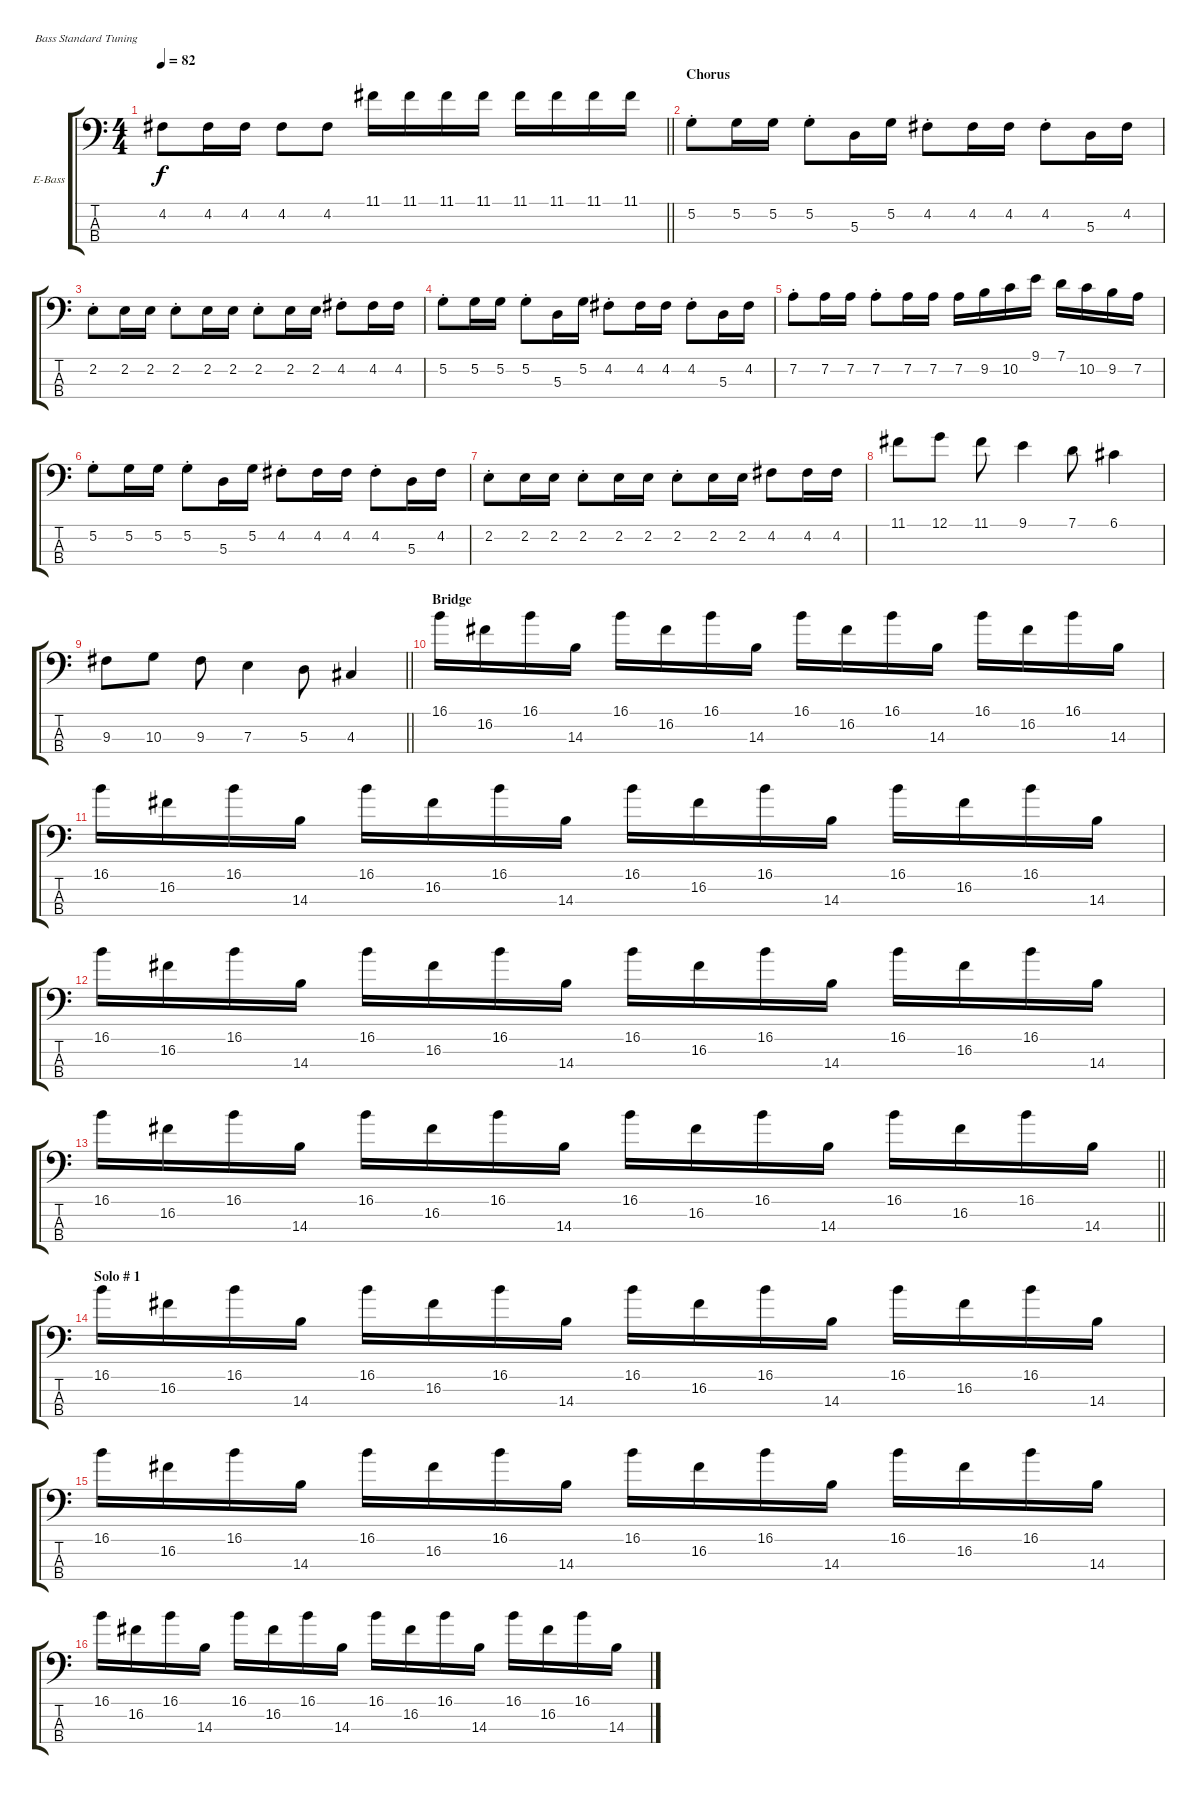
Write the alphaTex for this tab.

\bracketExtendMode groupsimilarinstruments
\firstSystemTrackNameOrientation horizontal
\otherSystemsTrackNameOrientation horizontal
\track ("Dubinin" "E-Bass") {instrument electricbassfinger}
\staff {score tabs}
\tuning (G2 D2 A1 E1)
\ts (4 4)
\tempo 82
\clef f4
\barLineRight lightlight
\ks c
4.2.8{dy f} 4.2.16 4.2.16 4.2.8 4.2.8 11.1.16 11.1.16 11.1.16 11.1.16 11.1.16 11.1.16 11.1.16 11.1.16 |
\section ("" "Chorus")
5.2{st}.8 5.2.16 5.2.16 5.2{st}.8 5.3.16 5.2.16 4.2{st}.8 4.2.16 4.2.16 4.2{st}.8 5.3.16 4.2.16 |
2.2{st}.8 2.2.16 2.2.16 2.2{st}.8 2.2.16 2.2.16 2.2{st}.8 2.2.16 2.2.16 4.2{st}.8 4.2.16 4.2.16 |
5.2{st}.8 5.2.16 5.2.16 5.2{st}.8 5.3.16 5.2.16 4.2{st}.8 4.2.16 4.2.16 4.2{st}.8 5.3.16 4.2.16 |
7.2{st}.8 7.2.16 7.2.16 7.2{st}.8 7.2.16 7.2.16 7.2.16 9.2.16 10.2.16 9.1.16 7.1.16 10.2.16 9.2.16 7.2.16 |
5.2{st}.8 5.2.16 5.2.16 5.2{st}.8 5.3.16 5.2.16 4.2{st}.8 4.2.16 4.2.16 4.2{st}.8 5.3.16 4.2.16 |
2.2{st}.8 2.2.16 2.2.16 2.2{st}.8 2.2.16 2.2.16 2.2{st}.8 2.2.16 2.2.16 4.2.8 4.2.16 4.2.16 |
11.1.8 12.1.8 11.1.8 9.1.4 7.1.8 6.1.4 |
\barLineRight lightlight
9.3.8 10.3.8 9.3.8 7.3.4 5.3.8 4.3.4 |
\section ("" "Bridge")
16.1.16 16.2.16 16.1.16 14.3.16 16.1.16 16.2.16 16.1.16 14.3.16 16.1.16 16.2.16 16.1.16 14.3.16 16.1.16 16.2.16 16.1.16 14.3.16 |
16.1.16 16.2.16 16.1.16 14.3.16 16.1.16 16.2.16 16.1.16 14.3.16 16.1.16 16.2.16 16.1.16 14.3.16 16.1.16 16.2.16 16.1.16 14.3.16 |
16.1.16 16.2.16 16.1.16 14.3.16 16.1.16 16.2.16 16.1.16 14.3.16 16.1.16 16.2.16 16.1.16 14.3.16 16.1.16 16.2.16 16.1.16 14.3.16 |
\barLineRight lightlight
16.1.16 16.2.16 16.1.16 14.3.16 16.1.16 16.2.16 16.1.16 14.3.16 16.1.16 16.2.16 16.1.16 14.3.16 16.1.16 16.2.16 16.1.16 14.3.16 |
\section ("" "Solo # 1")
16.1.16 16.2.16 16.1.16 14.3.16 16.1.16 16.2.16 16.1.16 14.3.16 16.1.16 16.2.16 16.1.16 14.3.16 16.1.16 16.2.16 16.1.16 14.3.16 |
16.1.16 16.2.16 16.1.16 14.3.16 16.1.16 16.2.16 16.1.16 14.3.16 16.1.16 16.2.16 16.1.16 14.3.16 16.1.16 16.2.16 16.1.16 14.3.16 |
16.1.16 16.2.16 16.1.16 14.3.16 16.1.16 16.2.16 16.1.16 14.3.16 16.1.16 16.2.16 16.1.16 14.3.16 16.1.16 16.2.16 16.1.16 14.3.16
